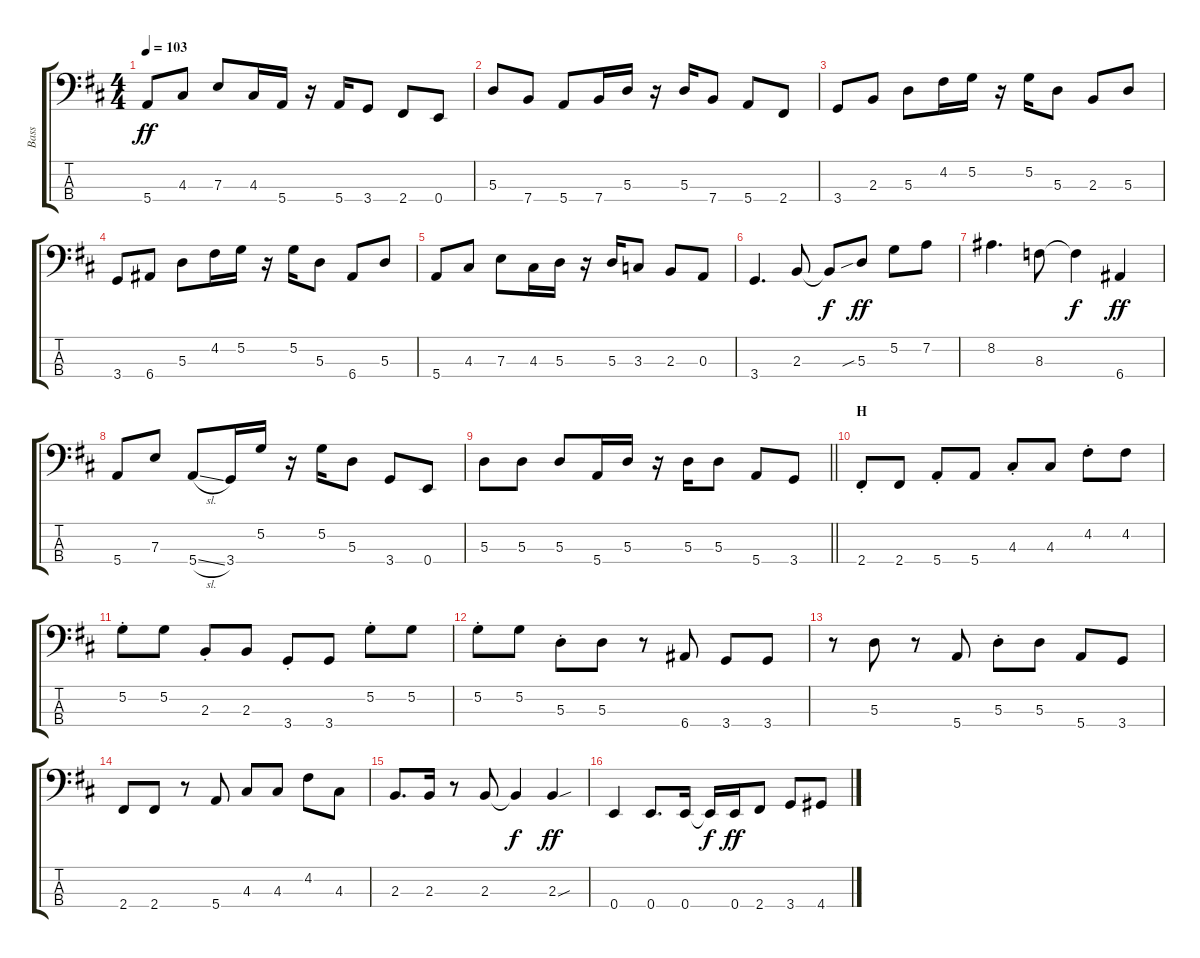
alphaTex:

\track ("Bass" "Bass") {instrument electricbasspick}
\staff {score tabs}
\tuning (G2 D2 A1 E1) {hide}
\ts (4 4)
\tempo 103
\clef f4
\ks d
5.4.8{dy ff} 4.3.8 7.3.8 4.3.16 5.4.16 r.16 5.4.16 3.4.8 2.4.8 0.4.8 |
5.3.8 7.4.8 5.4.8 7.4.16 5.3.16 r.16 5.3.16 7.4.8 5.4.8 2.4.8 |
3.4.8 2.3.8 5.3.8 4.2.16 5.2.16 r.16 5.2.16 5.3.8 2.3.8 5.3.8 |
3.4.8 6.4.8 5.3.8 4.2.16 5.2.16 r.16 5.2.16 5.3.8 6.4.8 5.3.8 |
5.4.8 4.3.8 7.3.8 4.3.16 5.3.16 r.16 5.3.16 3.3.8 2.3.8 0.3.8 |
3.4.4{d} 2.3.8 2.3{t}.8{dy f} 5.3{sib}.8{dy ff} 5.2.8 7.2.8 |
8.2.4{d} 8.3.8 8.3{t}.4{dy f} 6.4.4{dy ff} |
5.4.8 7.3.8 5.4{sl}.8 3.4.16 5.2.16 r.16 5.2.16 5.3.8 3.4.8 0.4.8 |
\barLineRight lightlight
5.3.8 5.3.8 5.3.8 5.4.16 5.3.16 r.16 5.3.16 5.3.8 5.4.8 3.4.8 |
\section ("" "H")
2.4{st}.8 2.4.8 5.4{st}.8 5.4.8 4.3{st}.8 4.3.8 4.2{st}.8 4.2.8 |
5.2{st}.8 5.2.8 2.3{st}.8 2.3.8 3.4{st}.8 3.4.8 5.2{st}.8 5.2.8 |
5.2{st}.8 5.2.8 5.3{st}.8 5.3.8 r.8 6.4.8 3.4.8 3.4.8 |
r.8 5.3.8 r.8 5.4.8 5.3{st}.8 5.3.8 5.4.8 3.4.8 |
2.4.8 2.4.8 r.8 5.4.8 4.3.8 4.3.8 4.2.8 4.3.8 |
2.3.8{d} 2.3.16 r.8 2.3.8 2.3{t}.4{dy f} 2.3{sou}.4{dy ff} |
0.4.4 0.4.8{d} 0.4.16 0.4{t}.16{dy f} 0.4.16{dy ff} 2.4.8 3.4.8 4.4.8
